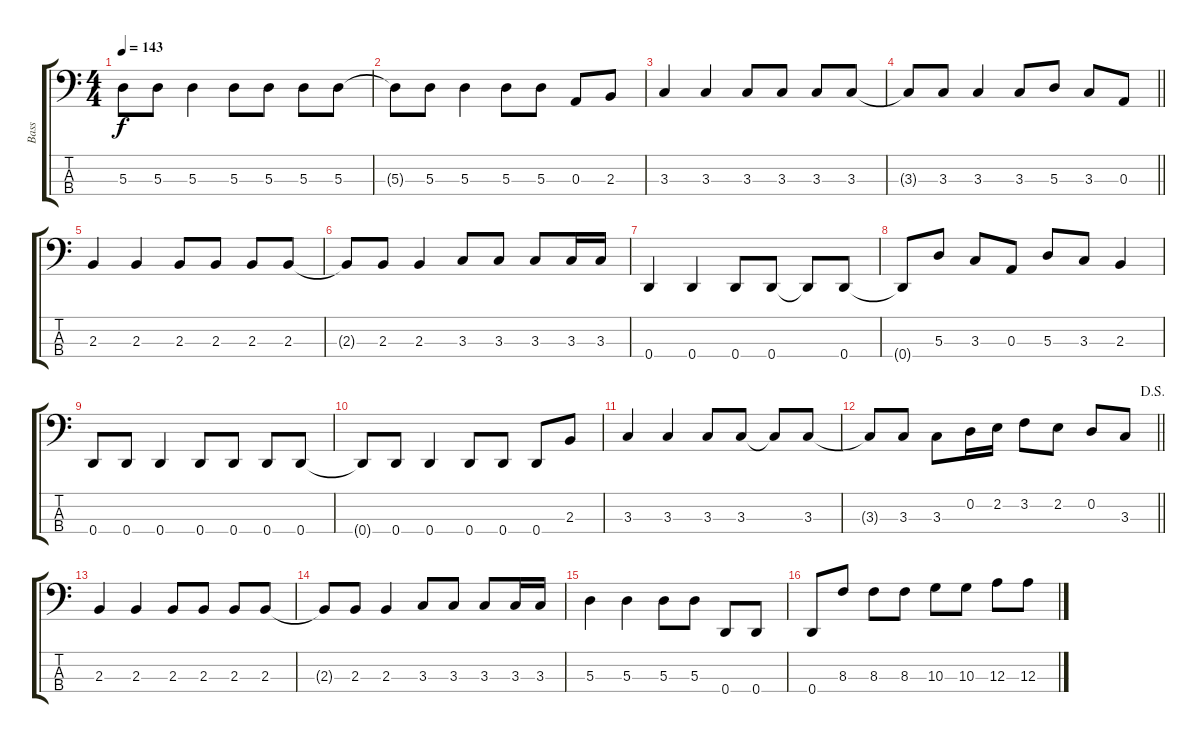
\track ("Bass" "Bass") {instrument electricbasspick}
\staff {score tabs}
\tuning (G2 D2 A1 D1) {hide}
\ts (4 4)
\tempo 143
\clef f4
\ks c
5.3.8{dy f} 5.3.8 5.3.4 5.3.8 5.3.8 5.3.8 5.3.8 |
5.3{t}.8 5.3.8 5.3.4 5.3.8 5.3.8 0.3.8 2.3.8 |
3.3.4 3.3.4 3.3.8 3.3.8 3.3.8 3.3.8 |
\barLineRight lightlight
3.3{t}.8 3.3.8 3.3.4 3.3.8 5.3.8 3.3.8 0.3.8 |
2.3.4 2.3.4 2.3.8 2.3.8 2.3.8 2.3.8 |
2.3{t}.8 2.3.8 2.3.4 3.3.8 3.3.8 3.3.8 3.3.16 3.3.16 |
0.4.4 0.4.4 0.4.8 0.4.8 0.4{t}.8 0.4.8 |
0.4{t}.8 5.3.8 3.3.8 0.3.8 5.3.8 3.3.8 2.3.4 |
0.4.8 0.4.8 0.4.4 0.4.8 0.4.8 0.4.8 0.4.8 |
0.4{t}.8 0.4.8 0.4.4 0.4.8 0.4.8 0.4.8 2.3.8 |
3.3.4 3.3.4 3.3.8 3.3.8 3.3{t}.8 3.3.8 |
\jump dalsegno
\barLineRight lightlight
3.3{t}.8 3.3.8 3.3.8 0.2.16 2.2.16 3.2.8 2.2.8 0.2.8 3.3.8 |
2.3.4 2.3.4 2.3.8 2.3.8 2.3.8 2.3.8 |
2.3{t}.8 2.3.8 2.3.4 3.3.8 3.3.8 3.3.8 3.3.16 3.3.16 |
5.3.4 5.3.4 5.3.8 5.3.8 0.4.8 0.4.8 |
0.4.8 8.3.8 8.3.8 8.3.8 10.3.8 10.3.8 12.3.8 12.3.8
